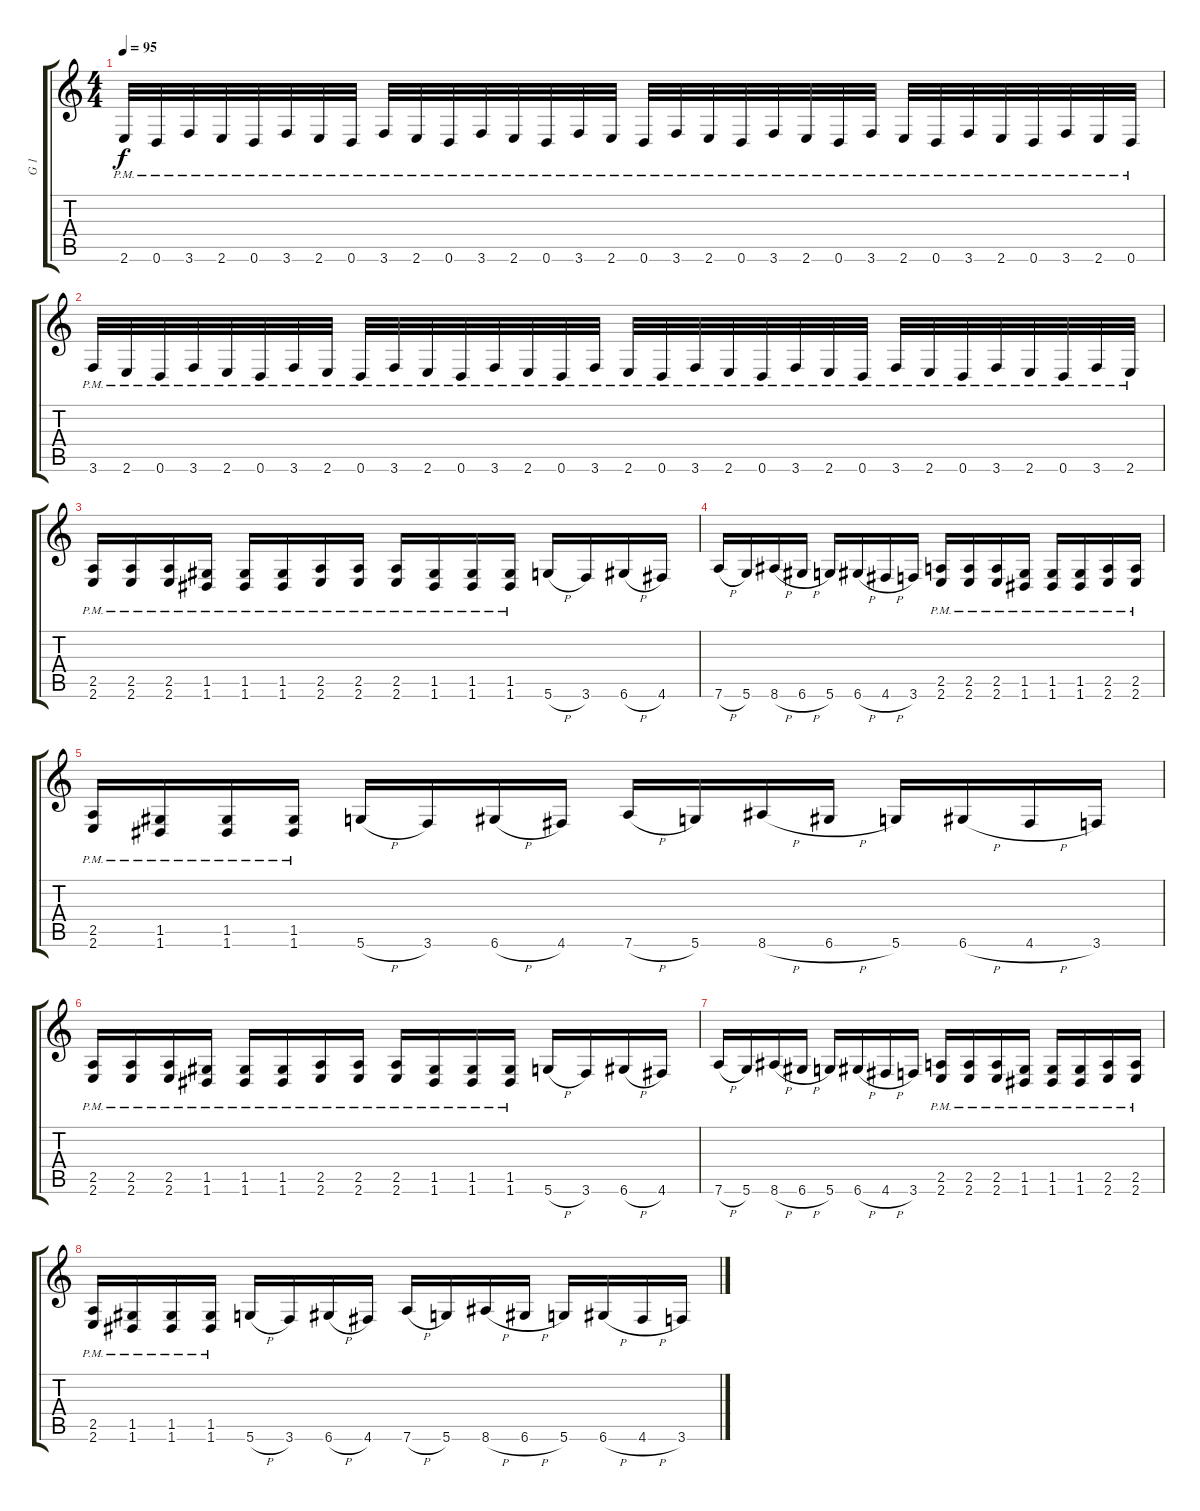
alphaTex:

\track ("G 1" "G 1") {instrument distortionguitar}
\staff {score tabs}
\tuning (D4 A3 F3 C3 G2 D2) {hide}
\ts (4 4)
\tempo 95
\clef g2
\ks c
2.6{pm}.32{dy f} 0.6{pm}.32 3.6{pm}.32 2.6{pm}.32 0.6{pm}.32 3.6{pm}.32 2.6{pm}.32 0.6{pm}.32 3.6{pm}.32 2.6{pm}.32 0.6{pm}.32 3.6{pm}.32 2.6{pm}.32 0.6{pm}.32 3.6{pm}.32 2.6{pm}.32 0.6{pm}.32 3.6{pm}.32 2.6{pm}.32 0.6{pm}.32 3.6{pm}.32 2.6{pm}.32 0.6{pm}.32 3.6{pm}.32 2.6{pm}.32 0.6{pm}.32 3.6{pm}.32 2.6{pm}.32 0.6{pm}.32 3.6{pm}.32 2.6{pm}.32 0.6{pm}.32 |
3.6{pm}.32 2.6{pm}.32 0.6{pm}.32 3.6{pm}.32 2.6{pm}.32 0.6{pm}.32 3.6{pm}.32 2.6{pm}.32 0.6{pm}.32 3.6{pm}.32 2.6{pm}.32 0.6{pm}.32 3.6{pm}.32 2.6{pm}.32 0.6{pm}.32 3.6{pm}.32 2.6{pm}.32 0.6{pm}.32 3.6{pm}.32 2.6{pm}.32 0.6{pm}.32 3.6{pm}.32 2.6{pm}.32 0.6{pm}.32 3.6{pm}.32 2.6{pm}.32 0.6{pm}.32 3.6{pm}.32 2.6{pm}.32 0.6{pm}.32 3.6{pm}.32 2.6{pm}.32 |
(2.5{pm} 2.6{pm}).16 (2.5{pm} 2.6{pm}).16 (2.5{pm} 2.6{pm}).16 (1.5{pm} 1.6{pm}).16 (1.5{pm} 1.6{pm}).16 (1.5{pm} 1.6{pm}).16 (2.5{pm} 2.6{pm}).16 (2.5{pm} 2.6{pm}).16 (2.5{pm} 2.6{pm}).16 (1.5{pm} 1.6{pm}).16 (1.5{pm} 1.6{pm}).16 (1.5{pm} 1.6{pm}).16 5.6{h}.16 3.6.16 6.6{h}.16 4.6.16 |
7.6{h}.16 5.6.16 8.6{h}.16 6.6{h}.16 5.6.16 6.6{h}.16 4.6{h}.16 3.6.16 (2.5{pm} 2.6{pm}).16 (2.5{pm} 2.6{pm}).16 (2.5{pm} 2.6{pm}).16 (1.5{pm} 1.6{pm}).16 (1.5{pm} 1.6{pm}).16 (1.5{pm} 1.6{pm}).16 (2.5{pm} 2.6{pm}).16 (2.5{pm} 2.6{pm}).16 |
(2.5{pm} 2.6{pm}).16 (1.5{pm} 1.6{pm}).16 (1.5{pm} 1.6{pm}).16 (1.5{pm} 1.6{pm}).16 5.6{h}.16 3.6.16 6.6{h}.16 4.6.16 7.6{h}.16 5.6.16 8.6{h}.16 6.6{h}.16 5.6.16 6.6{h}.16 4.6{h}.16 3.6.16 |
(2.5{pm} 2.6{pm}).16 (2.5{pm} 2.6{pm}).16 (2.5{pm} 2.6{pm}).16 (1.5{pm} 1.6{pm}).16 (1.5{pm} 1.6{pm}).16 (1.5{pm} 1.6{pm}).16 (2.5{pm} 2.6{pm}).16 (2.5{pm} 2.6{pm}).16 (2.5{pm} 2.6{pm}).16 (1.5{pm} 1.6{pm}).16 (1.5{pm} 1.6{pm}).16 (1.5{pm} 1.6{pm}).16 5.6{h}.16 3.6.16 6.6{h}.16 4.6.16 |
7.6{h}.16 5.6.16 8.6{h}.16 6.6{h}.16 5.6.16 6.6{h}.16 4.6{h}.16 3.6.16 (2.5{pm} 2.6{pm}).16 (2.5{pm} 2.6{pm}).16 (2.5{pm} 2.6{pm}).16 (1.5{pm} 1.6{pm}).16 (1.5{pm} 1.6{pm}).16 (1.5{pm} 1.6{pm}).16 (2.5{pm} 2.6{pm}).16 (2.5{pm} 2.6{pm}).16 |
(2.5{pm} 2.6{pm}).16 (1.5{pm} 1.6{pm}).16 (1.5{pm} 1.6{pm}).16 (1.5{pm} 1.6{pm}).16 5.6{h}.16 3.6.16 6.6{h}.16 4.6.16 7.6{h}.16 5.6.16 8.6{h}.16 6.6{h}.16 5.6.16 6.6{h}.16 4.6{h}.16 3.6.16
